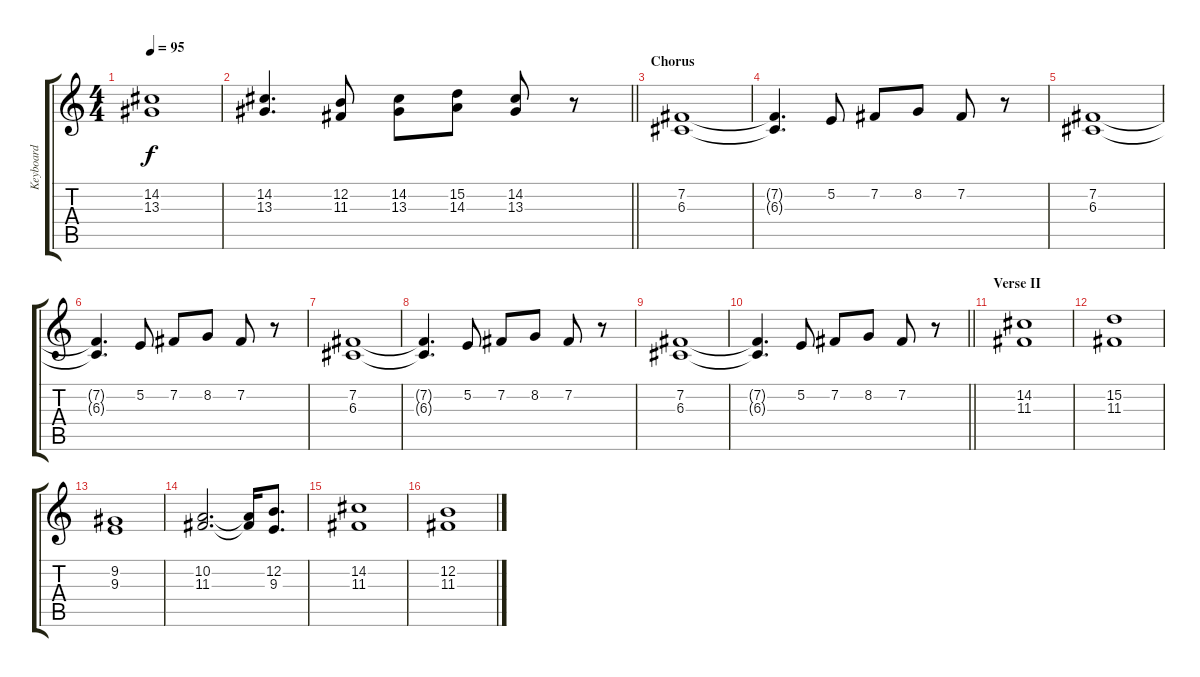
\track ("Keyboard" "Keyboard") {instrument choiraahs}
\staff {score tabs}
\tuning (E4 B3 G3 D3 A2 E2) {hide}
\ts (4 4)
\tempo 95
\clef g2
\ks c
(14.2 13.3).1{dy f} |
\barLineRight lightlight
(14.2 13.3).4{d} (12.2 11.3).8 (14.2 13.3).8 (15.2 14.3).8 (14.2 13.3).8 r.8 |
\section ("" "Chorus")
(7.2 6.3).1 |
(7.2{t} 6.3{t}).4{d} 5.2.8 7.2.8 8.2.8 7.2.8 r.8 |
(7.2 6.3).1 |
(7.2{t} 6.3{t}).4{d} 5.2.8 7.2.8 8.2.8 7.2.8 r.8 |
(7.2 6.3).1 |
(7.2{t} 6.3{t}).4{d} 5.2.8 7.2.8 8.2.8 7.2.8 r.8 |
(7.2 6.3).1 |
\barLineRight lightlight
(7.2{t} 6.3{t}).4{d} 5.2.8 7.2.8 8.2.8 7.2.8 r.8 |
\section ("" "Verse II")
(14.2 11.3).1 |
(15.2 11.3).1 |
(9.2 9.3).1 |
(10.2 11.3).2{d} (10.2{t} 11.3{t}).16 (12.2 9.3).8{d} |
(14.2 11.3).1 |
(12.2 11.3).1
